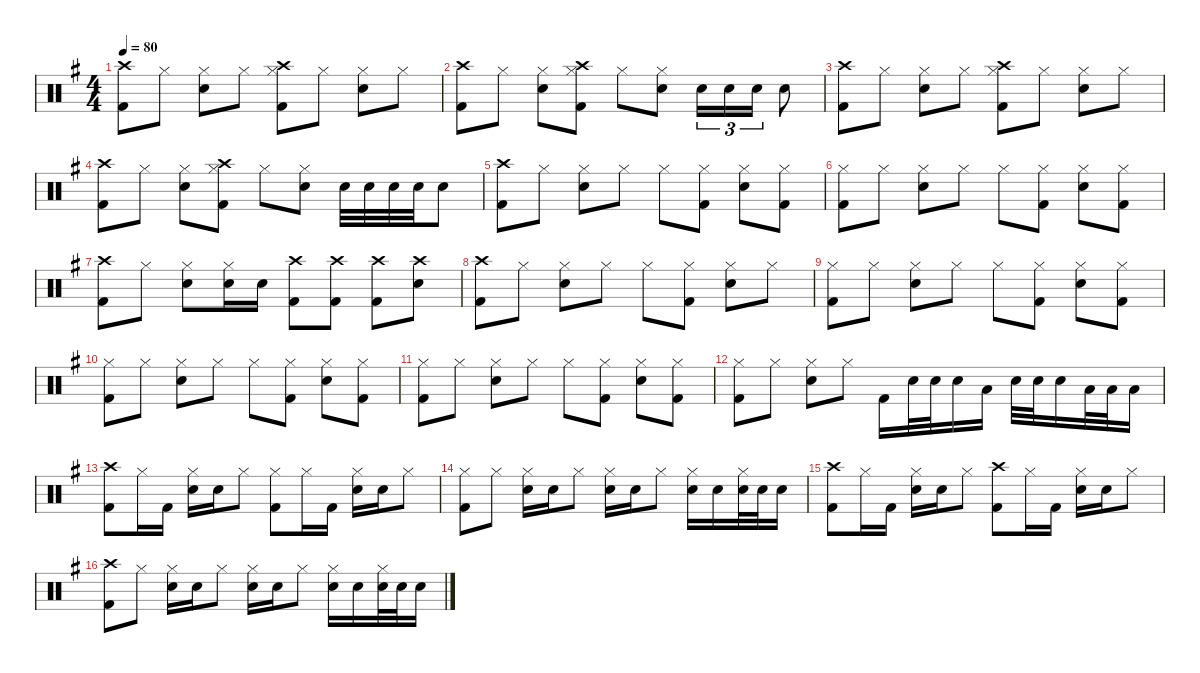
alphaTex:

\defaultSystemsLayout 4
\hideDynamics
\bracketExtendMode nobrackets
\singleTrackTrackNamePolicy hidden
\multiTrackTrackNamePolicy hidden
\firstSystemTrackNameMode fullname
\firstSystemTrackNameOrientation horizontal
\otherSystemsTrackNameOrientation horizontal
\track ("Percussion" "drm.") {instrument percussion}
\staff {score}
\articulation defaults
\ts (4 4)
\tempo 80
\clef neutral
\ks g
("Crash high (hit)"{acc forcenatural} "Kick (hit) 2"{acc forcenatural}).8{dy f beam Down} "Hi-Hat (closed)"{acc forcenatural}.8{beam Down} ("Hi-Hat (closed)"{acc forcenatural} "Snare (hit) 2"{acc forcenatural}).8{beam Down} "Hi-Hat (closed)"{acc forcenatural}.8{beam Down} ("Crash high (hit)"{acc forcenatural} "Hi-Hat (closed)"{acc forcenatural} "Kick (hit) 2"{acc forcenatural}).8{beam Down} "Hi-Hat (closed)"{acc forcenatural}.8{beam Down} ("Hi-Hat (closed)"{acc forcenatural} "Snare (hit) 2"{acc forcenatural}).8{beam Down} "Hi-Hat (closed)"{acc forcenatural}.8{beam Down} |
("Crash high (hit)"{acc forcenatural} "Kick (hit) 2"{acc forcenatural}).8{beam Down} "Hi-Hat (closed)"{acc forcenatural}.8{beam Down} ("Hi-Hat (closed)"{acc forcenatural} "Snare (hit) 2"{acc forcenatural}).8{beam Down} ("Crash high (hit)"{acc forcenatural} "Hi-Hat (closed)"{acc forcenatural} "Kick (hit) 2"{acc forcenatural}).8{beam Down} "Hi-Hat (closed)"{acc forcenatural}.8{beam Down} ("Hi-Hat (closed)"{acc forcenatural} "Snare (hit) 2"{acc forcenatural}).8{beam Down} "Snare (hit) 2"{acc forcenatural}.16{tu (3 2) beam Down} "Snare (hit) 2"{acc forcenatural}.16{tu (3 2) beam Down} "Snare (hit) 2"{acc forcenatural}.16{tu (3 2) beam Down} "Snare (hit) 2"{acc forcenatural}.8{beam Down} |
("Crash high (hit)"{acc forcenatural} "Kick (hit) 2"{acc forcenatural}).8{beam Down} "Hi-Hat (closed)"{acc forcenatural}.8{beam Down} ("Hi-Hat (closed)"{acc forcenatural} "Snare (hit) 2"{acc forcenatural}).8{beam Down} "Hi-Hat (closed)"{acc forcenatural}.8{beam Down} ("Crash high (hit)"{acc forcenatural} "Hi-Hat (closed)"{acc forcenatural} "Kick (hit) 2"{acc forcenatural}).8{beam Down} "Hi-Hat (closed)"{acc forcenatural}.8{beam Down} ("Hi-Hat (closed)"{acc forcenatural} "Snare (hit) 2"{acc forcenatural}).8{beam Down} "Hi-Hat (closed)"{acc forcenatural}.8{beam Down} |
("Crash high (hit)"{acc forcenatural} "Kick (hit) 2"{acc forcenatural}).8{beam Down} "Hi-Hat (closed)"{acc forcenatural}.8{beam Down} ("Hi-Hat (closed)"{acc forcenatural} "Snare (hit) 2"{acc forcenatural}).8{beam Down} ("Crash high (hit)"{acc forcenatural} "Hi-Hat (closed)"{acc forcenatural} "Kick (hit) 2"{acc forcenatural}).8{beam Down} "Hi-Hat (closed)"{acc forcenatural}.8{beam Down} ("Hi-Hat (closed)"{acc forcenatural} "Snare (hit) 2"{acc forcenatural}).8{beam Down} "Snare (hit) 2"{acc forcenatural}.32{beam Down} "Snare (hit) 2"{acc forcenatural}.32{beam Down} "Snare (hit) 2"{acc forcenatural}.32{beam Down} "Snare (hit) 2"{acc forcenatural}.32{beam Down} "Snare (hit) 2"{acc forcenatural}.8{beam Down} |
("Crash high (hit)"{acc forcenatural} "Kick (hit) 2"{acc forcenatural}).8{beam Down} "Hi-Hat (closed)"{acc forcenatural}.8{beam Down} ("Hi-Hat (closed)"{acc forcenatural} "Snare (hit) 2"{acc forcenatural}).8{beam Down} "Hi-Hat (closed)"{acc forcenatural}.8{beam Down} "Hi-Hat (closed)"{acc forcenatural}.8{beam Down} ("Hi-Hat (closed)"{acc forcenatural} "Kick (hit) 2"{acc forcenatural}).8{beam Down} ("Hi-Hat (closed)"{acc forcenatural} "Snare (hit) 2"{acc forcenatural}).8{beam Down} ("Hi-Hat (closed)"{acc forcenatural} "Kick (hit) 2"{acc forcenatural}).8{beam Down} |
("Hi-Hat (closed)"{acc forcenatural} "Kick (hit) 2"{acc forcenatural}).8{beam Down} "Hi-Hat (closed)"{acc forcenatural}.8{beam Down} ("Hi-Hat (closed)"{acc forcenatural} "Snare (hit) 2"{acc forcenatural}).8{beam Down} "Hi-Hat (closed)"{acc forcenatural}.8{beam Down} "Hi-Hat (closed)"{acc forcenatural}.8{beam Down} ("Hi-Hat (closed)"{acc forcenatural} "Kick (hit) 2"{acc forcenatural}).8{beam Down} ("Hi-Hat (closed)"{acc forcenatural} "Snare (hit) 2"{acc forcenatural}).8{beam Down} ("Hi-Hat (closed)"{acc forcenatural} "Kick (hit) 2"{acc forcenatural}).8{beam Down} |
("Crash high (hit)"{acc forcenatural} "Kick (hit) 2"{acc forcenatural}).8{beam Down} "Hi-Hat (closed)"{acc forcenatural}.8{beam Down} ("Hi-Hat (closed)"{acc forcenatural} "Snare (hit) 2"{acc forcenatural}).8{beam Down} ("Hi-Hat (closed)"{acc forcenatural} "Snare (hit) 2"{acc forcenatural}).16{beam Down} "Snare (hit) 2"{acc forcenatural}.16{beam Down} ("Crash high (hit)"{acc forcenatural} "Kick (hit) 2"{acc forcenatural}).8{beam Down} ("Crash high (hit)"{acc forcenatural} "Kick (hit) 2"{acc forcenatural}).8{beam Down} ("Crash high (hit)"{acc forcenatural} "Kick (hit) 2"{acc forcenatural}).8{beam Down} ("Crash high (hit)"{acc forcenatural} "Snare (hit) 2"{acc forcenatural}).8{beam Down} |
("Crash high (hit)"{acc forcenatural} "Kick (hit) 2"{acc forcenatural}).8{beam Down} "Hi-Hat (closed)"{acc forcenatural}.8{beam Down} ("Hi-Hat (closed)"{acc forcenatural} "Snare (hit) 2"{acc forcenatural}).8{beam Down} "Hi-Hat (closed)"{acc forcenatural}.8{beam Down} "Hi-Hat (closed)"{acc forcenatural}.8{beam Down} ("Hi-Hat (closed)"{acc forcenatural} "Kick (hit) 2"{acc forcenatural}).8{beam Down} ("Hi-Hat (closed)"{acc forcenatural} "Snare (hit) 2"{acc forcenatural}).8{beam Down} "Hi-Hat (closed)"{acc forcenatural}.8{beam Down} |
("Hi-Hat (closed)"{acc forcenatural} "Kick (hit) 2"{acc forcenatural}).8{beam Down} "Hi-Hat (closed)"{acc forcenatural}.8{beam Down} ("Hi-Hat (closed)"{acc forcenatural} "Snare (hit) 2"{acc forcenatural}).8{beam Down} "Hi-Hat (closed)"{acc forcenatural}.8{beam Down} "Hi-Hat (closed)"{acc forcenatural}.8{beam Down} ("Hi-Hat (closed)"{acc forcenatural} "Kick (hit) 2"{acc forcenatural}).8{beam Down} ("Hi-Hat (closed)"{acc forcenatural} "Snare (hit) 2"{acc forcenatural}).8{beam Down} ("Hi-Hat (closed)"{acc forcenatural} "Kick (hit) 2"{acc forcenatural}).8{beam Down} |
("Hi-Hat (closed)"{acc forcenatural} "Kick (hit) 2"{acc forcenatural}).8{beam Down} "Hi-Hat (closed)"{acc forcenatural}.8{beam Down} ("Hi-Hat (closed)"{acc forcenatural} "Snare (hit) 2"{acc forcenatural}).8{beam Down} "Hi-Hat (closed)"{acc forcenatural}.8{beam Down} "Hi-Hat (closed)"{acc forcenatural}.8{beam Down} ("Hi-Hat (closed)"{acc forcenatural} "Kick (hit) 2"{acc forcenatural}).8{beam Down} ("Hi-Hat (closed)"{acc forcenatural} "Snare (hit) 2"{acc forcenatural}).8{beam Down} ("Hi-Hat (closed)"{acc forcenatural} "Kick (hit) 2"{acc forcenatural}).8{beam Down} |
("Hi-Hat (closed)"{acc forcenatural} "Kick (hit) 2"{acc forcenatural}).8{beam Down} "Hi-Hat (closed)"{acc forcenatural}.8{beam Down} ("Hi-Hat (closed)"{acc forcenatural} "Snare (hit) 2"{acc forcenatural}).8{beam Down} "Hi-Hat (closed)"{acc forcenatural}.8{beam Down} "Hi-Hat (closed)"{acc forcenatural}.8{beam Down} ("Hi-Hat (closed)"{acc forcenatural} "Kick (hit) 2"{acc forcenatural}).8{beam Down} ("Hi-Hat (closed)"{acc forcenatural} "Snare (hit) 2"{acc forcenatural}).8{beam Down} ("Hi-Hat (closed)"{acc forcenatural} "Kick (hit) 2"{acc forcenatural}).8{beam Down} |
("Hi-Hat (closed)"{acc forcenatural} "Kick (hit) 2"{acc forcenatural}).8{beam Down} "Hi-Hat (closed)"{acc forcenatural}.8{beam Down} ("Hi-Hat (closed)"{acc forcenatural} "Snare (hit) 2"{acc forcenatural}).8{beam Down} "Hi-Hat (closed)"{acc forcenatural}.8{beam Down} "Kick (hit) 2"{acc forcenatural}.16{beam Down} "Snare (hit) 2"{acc forcenatural}.32{beam Down} "Snare (hit) 2"{acc forcenatural}.32{beam Down} "Snare (hit) 2"{acc forcenatural}.16{beam Down} "Low Floor Tom (hit)"{acc forcenatural}.16{beam Down} "Snare (hit) 2"{acc forcenatural}.32{beam Down} "Snare (hit) 2"{acc forcenatural}.32{beam Down} "Snare (hit) 2"{acc forcenatural}.16{beam Down} "Low Floor Tom (hit)"{acc forcenatural}.32{beam Down} "Low Floor Tom (hit)"{acc forcenatural}.32{beam Down} "Low Floor Tom (hit)"{acc forcenatural}.16{beam Down} |
("Crash high (hit)"{acc forcenatural} "Kick (hit) 2"{acc forcenatural}).8{beam Down} "Hi-Hat (closed)"{acc forcenatural}.16{beam Down} "Kick (hit) 2"{acc forcenatural}.16{beam Down} ("Hi-Hat (closed)"{acc forcenatural} "Snare (hit) 2"{acc forcenatural}).16{beam Down} "Snare (hit) 2"{acc forcenatural}.16{beam Down} "Hi-Hat (closed)"{acc forcenatural}.8{beam Down} ("Hi-Hat (closed)"{acc forcenatural} "Kick (hit) 2"{acc forcenatural}).8{beam Down} "Hi-Hat (closed)"{acc forcenatural}.16{beam Down} "Kick (hit) 2"{acc forcenatural}.16{beam Down} ("Hi-Hat (closed)"{acc forcenatural} "Snare (hit) 2"{acc forcenatural}).16{beam Down} "Snare (hit) 2"{acc forcenatural}.16{beam Down} "Hi-Hat (closed)"{acc forcenatural}.8{beam Down} |
("Hi-Hat (closed)"{acc forcenatural} "Kick (hit) 2"{acc forcenatural}).8{beam Down} "Hi-Hat (closed)"{acc forcenatural}.8{beam Down} ("Hi-Hat (closed)"{acc forcenatural} "Snare (hit) 2"{acc forcenatural}).16{beam Down} "Snare (hit) 2"{acc forcenatural}.16{beam Down} "Hi-Hat (closed)"{acc forcenatural}.8{beam Down} ("Hi-Hat (closed)"{acc forcenatural} "Snare (hit) 2"{acc forcenatural}).16{beam Down} "Snare (hit) 2"{acc forcenatural}.16{beam Down} "Hi-Hat (closed)"{acc forcenatural}.8{beam Down} ("Hi-Hat (closed)"{acc forcenatural} "Snare (hit) 2"{acc forcenatural}).16{beam Down} "Snare (hit) 2"{acc forcenatural}.16{beam Down} ("Hi-Hat (closed)"{acc forcenatural} "Snare (hit) 2"{acc forcenatural}).32{beam Down} "Snare (hit) 2"{acc forcenatural}.32{beam Down} "Snare (hit) 2"{acc forcenatural}.16{beam Down} |
("Crash high (hit)"{acc forcenatural} "Kick (hit) 2"{acc forcenatural}).8{beam Down} "Hi-Hat (closed)"{acc forcenatural}.16{beam Down} "Kick (hit) 2"{acc forcenatural}.16{beam Down} ("Hi-Hat (closed)"{acc forcenatural} "Snare (hit) 2"{acc forcenatural}).16{beam Down} "Snare (hit) 2"{acc forcenatural}.16{beam Down} "Hi-Hat (closed)"{acc forcenatural}.8{beam Down} ("Crash high (hit)"{acc forcenatural} "Kick (hit) 2"{acc forcenatural}).8{beam Down} "Hi-Hat (closed)"{acc forcenatural}.16{beam Down} "Kick (hit) 2"{acc forcenatural}.16{beam Down} ("Hi-Hat (closed)"{acc forcenatural} "Snare (hit) 2"{acc forcenatural}).16{beam Down} "Snare (hit) 2"{acc forcenatural}.16{beam Down} "Hi-Hat (closed)"{acc forcenatural}.8{beam Down} |
("Crash high (hit)"{acc forcenatural} "Kick (hit) 2"{acc forcenatural}).8{beam Down} "Hi-Hat (closed)"{acc forcenatural}.8{beam Down} ("Hi-Hat (closed)"{acc forcenatural} "Snare (hit) 2"{acc forcenatural}).16{beam Down} "Snare (hit) 2"{acc forcenatural}.16{beam Down} "Hi-Hat (closed)"{acc forcenatural}.8{beam Down} ("Hi-Hat (closed)"{acc forcenatural} "Snare (hit) 2"{acc forcenatural}).16{beam Down} "Snare (hit) 2"{acc forcenatural}.16{beam Down} "Hi-Hat (closed)"{acc forcenatural}.8{beam Down} ("Hi-Hat (closed)"{acc forcenatural} "Snare (hit) 2"{acc forcenatural}).16{beam Down} "Snare (hit) 2"{acc forcenatural}.16{beam Down} ("Hi-Hat (closed)"{acc forcenatural} "Snare (hit) 2"{acc forcenatural}).32{beam Down} "Snare (hit) 2"{acc forcenatural}.32{beam Down} "Snare (hit) 2"{acc forcenatural}.16{beam Down}
